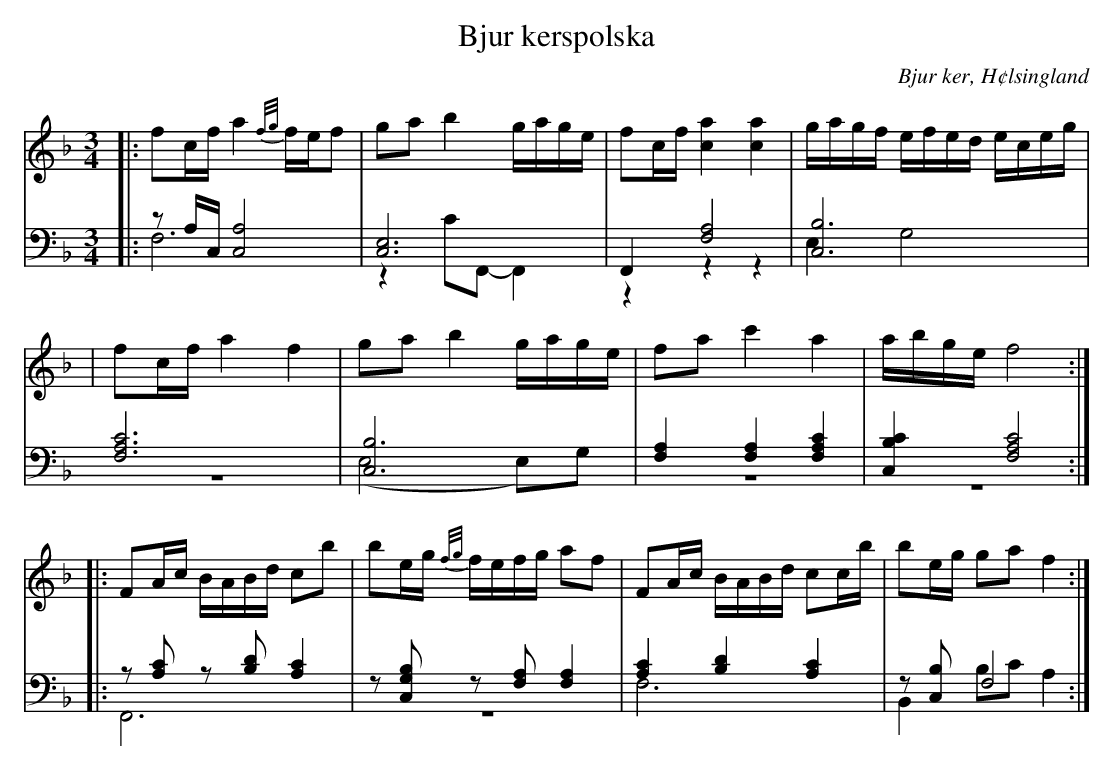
X:1
T: Bjur kerspolska
O: Bjur ker, H¢lsingland
M: 3/4
L: 1/8
K: F
V:1
V:2
V:3 merge
V: 1
|:fc/f/ a2 {f/g/}f/e/f|ga b2 g/a/g/e/|fc/f/ [c2a2] [c2a2]|g/a/g/f/ e/f/e/d/ e/c/e/g/|
|fc/f/ a2 f2|ga b2 g/a/g/e/|fa c'2 a2| a/b/g/e/ f4:|
|:FA/c/ B/A/B/d/ cb|be/g/ {f/g/}f/e/f/g/ af|FA/c/ B/A/B/d/ cc/b/|be/g/ ga f2:|
V:2 clef=bass
|:zA,/C,/ [A,4C,4]|[C,6E,6]|F,,2 [F,4A,4]|[C,6B,6]|
[F,6A,6C6]|[C,6B,6]|[F,2A,2] [F,2A,2] [F,2A,2C2]|[C,2B,2C2] [F,4A,4C4]:|
 |:z[A,C] z[B,D] [A,2C2]|z[C,G,B,] z[F,A,] [F,2A,2]|[A,2C2] [B,2D2] [A,2C2]|z[C,B,] F,4 :|
V:3 clef=bass
 |:F,6|z2 CF,,-F,,2|z2 z2 z2|E,2 G,4|
 |z6|(E,4 E,)G,|z6|z6:|
|:F,,6|z6|F,6|B,,2 B,C A,2:|
